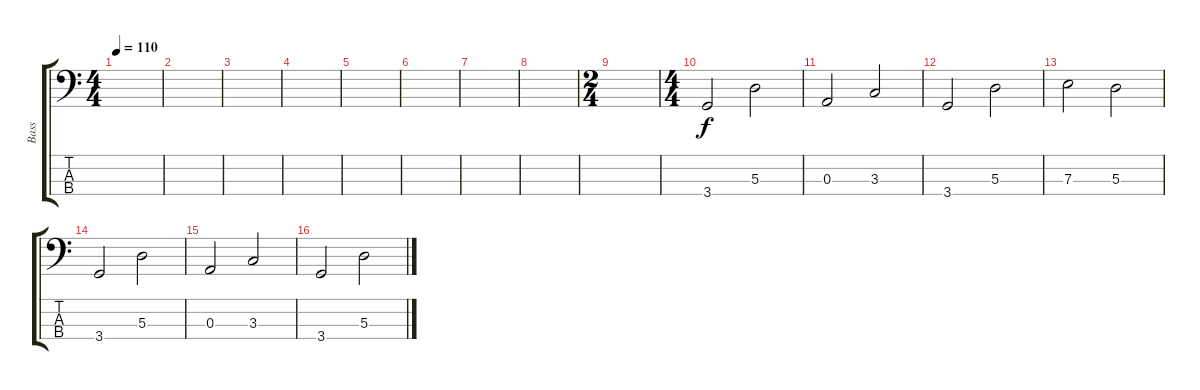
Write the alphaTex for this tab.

\track ("Bass" "Bass") {instrument electricbassfinger}
\staff {score tabs}
\tuning (G2 D2 A1 E1) {hide}
\ts (4 4)
\tempo 110
\clef f4
\ks c
|
|
|
|
|
|
|
|
\ts (2 4)
|
\ts (4 4)
3.4.2 5.3.2 |
0.3.2 3.3.2 |
3.4.2 5.3.2 |
7.3.2 5.3.2 |
3.4.2 5.3.2 |
0.3.2 3.3.2 |
3.4.2 5.3.2
